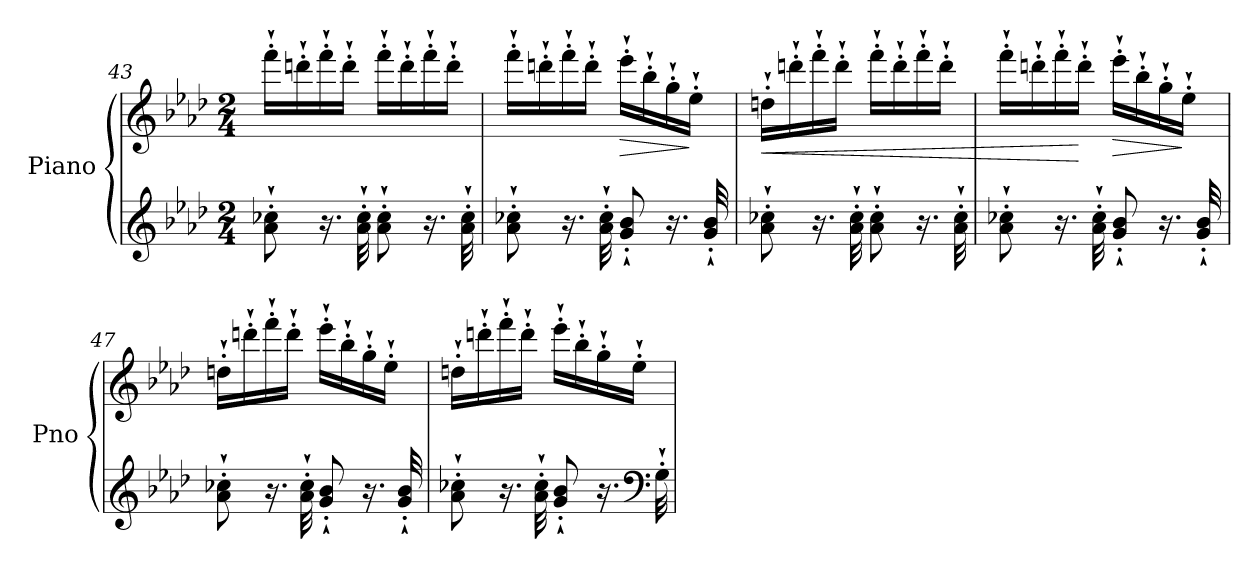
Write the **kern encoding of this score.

**kern	**kern	**dynam
*part1	*part1	*part1
*staff2	*staff1	*staff1/2
*I"Piano	*	*
*I'Pno	*	*
*clefG2	*clefG2	*
*k[b-e-a-d-]	*k[b-e-a-d-]	*
*M2/4	*M2/4	*
=43	=43	=43
8a-\'` 8cc-X\'`	16fff'`\LL	.
.	16dddn'`\	.
16.r	16fff'`\	.
.	16ddd'`\JJ	.
32a-\'` 32cc-\'`	.	.
8a-\'` 8cc-\'`	16fff'`\LL	.
.	16ddd'`\	.
16.r	16fff'`\	.
.	16ddd'`\JJ	.
32a-\'` 32cc-\'`	.	.
=44	=44	=44
8a-\'` 8cc-X\'`	16fff'`\LL	.
.	16dddn'`\	.
16.r	16fff'`\	.
.	16ddd'`\JJ	.
32a-\'` 32cc-\'`	.	.
!	!	!LO:HP:b
8g/'` 8b-/'`	16eee-'`\LL	>
.	16bb-'`\	.
16.r	16gg'`\	.
.	16ee-'`\JJ	]
32g/'` 32b-/'`	.	.
!!LO:PB:g=z
=45	=45	=45
!	!	!LO:HP:b
8a-\'` 8cc-X\'`	16ddn'`\LL	<
.	16dddn'`\	.
16.r	16fff'`\	.
.	16ddd'`\JJ	.
32a-\'` 32cc-\'`	.	.
8a-\'` 8cc-\'`	16fff'`\LL	.
.	16ddd'`\	.
16.r	16fff'`\	.
.	16ddd'`\JJ	.
32a-\'` 32cc-\'`	.	.
!!LO:LB:g=z
=46	=46	=46
8a-\'` 8cc-X\'`	16fff'`\LL	.
.	16dddn'`\	.
16.r	16fff'`\	.
.	16ddd'`\JJ	[
32a-\'` 32cc-\'`	.	.
!	!	!LO:HP:b
8g/'` 8b-/'`	16eee-'`\LL	>
.	16bb-'`\	.
16.r	16gg'`\	.
.	16ee-'`\JJ	]
32g/'` 32b-/'`	.	.
=47	=47	=47
8a-\'` 8cc-X\'`	16ddn'`\LL	.
.	16dddn'`\	.
16.r	16fff'`\	.
.	16ddd'`\JJ	.
32a-\'` 32cc-\'`	.	.
8g/'` 8b-/'`	16eee-'`\LL	.
.	16bb-'`\	.
16.r	16gg'`\	.
.	16ee-'`\JJ	.
32g/'` 32b-/'`	.	.
=48	=48	=48
8a-\'` 8cc-X\'`	16ddn'`\LL	.
.	16dddn'`\	.
16.r	16fff'`\	.
.	16ddd'`\JJ	.
32a-\'` 32cc-\'`	.	.
8g/'` 8b-/'`	16eee-'`\LL	.
.	16bb-'`\	.
16.r	16gg'`\	.
.	16ee-'`\JJ	.
*clefF4	*	*
32G'`\	.	.
=	=	=
*-	*-	*-
